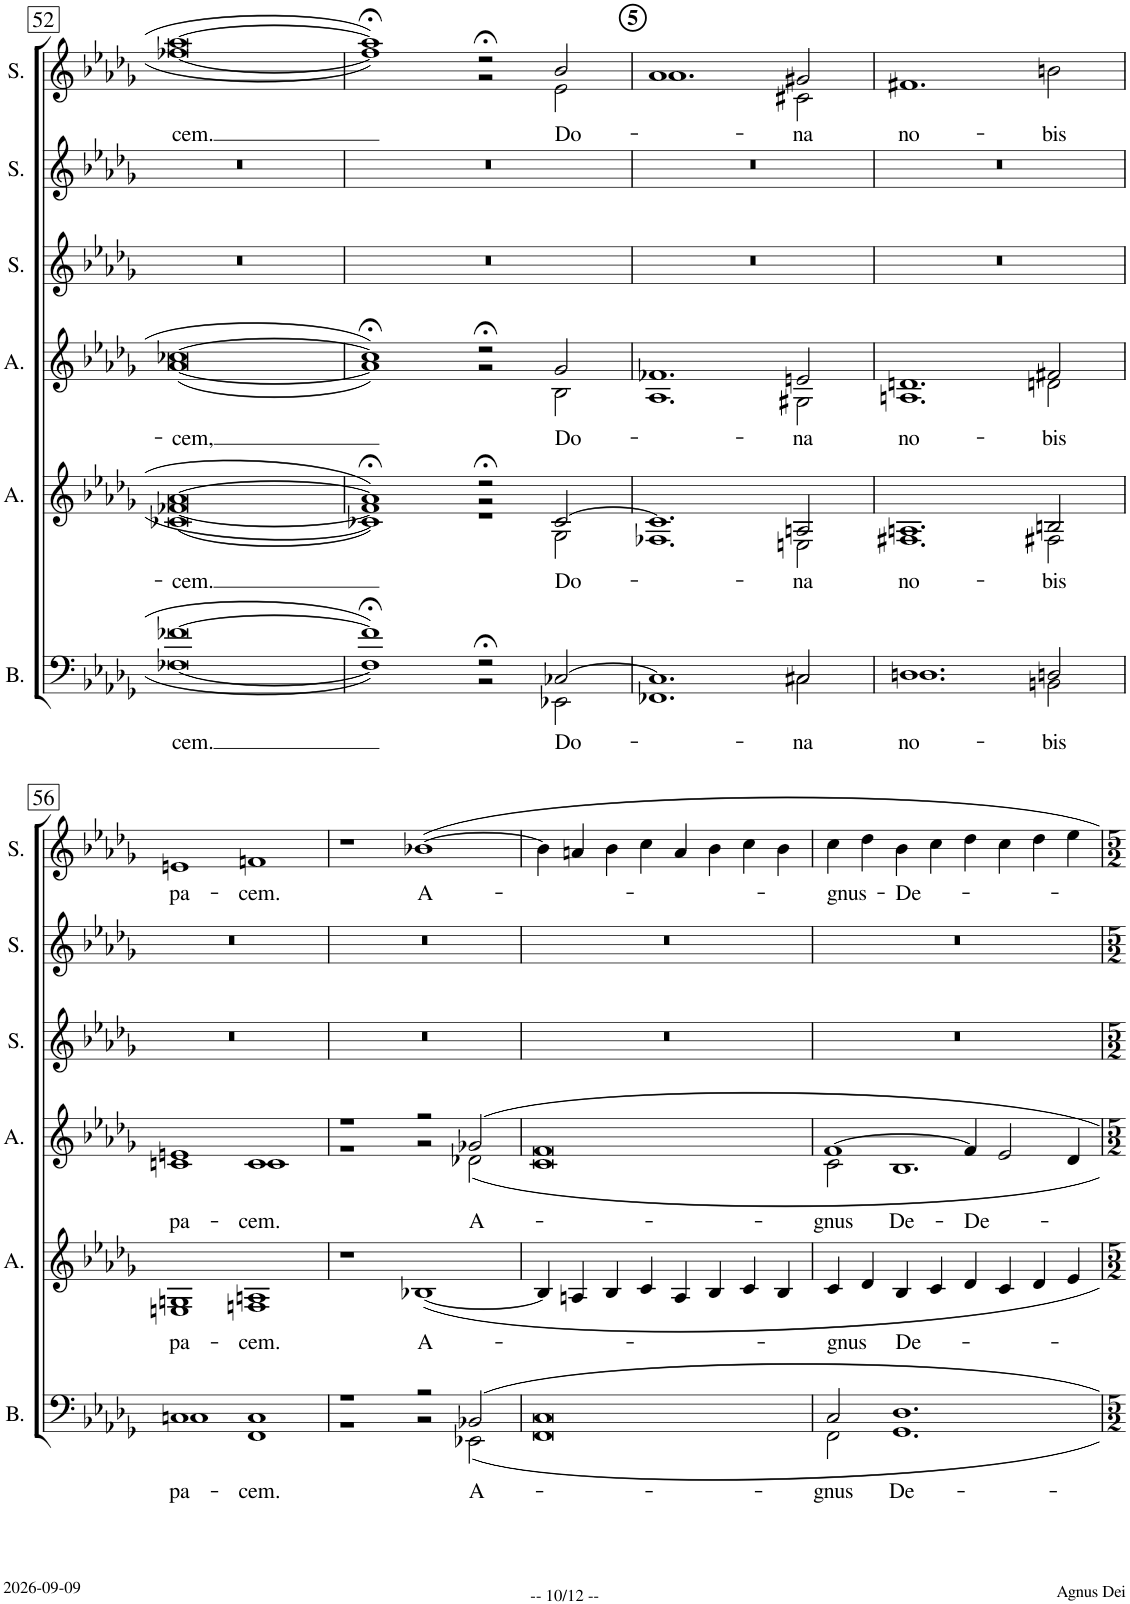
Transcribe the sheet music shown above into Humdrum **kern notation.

**kern	**text	**kern	**text	**kern	**text	**kern	**kern	**kern	**text
*part6	*part6	*part5	*part5	*part4	*part4	*part3	*part2	*part1	*part1
*staff6	*staff6	*staff5	*staff5	*staff4	*staff4	*staff3	*staff2	*staff1	*staff1
*I"Bass	*	*I"Alto	*	*I"Alto	*	*I"Soprano	*I"Soprano	*I"Soprano	*
*I'B.	*	*I'A.	*	*I'A.	*	*I'S.	*I'S.	*I'S.	*
!!LO:PB:g=z
*clefF4	*	*clefG2	*	*clefG2	*	*clefG2	*clefG2	*clefG2	*
*k[b-e-a-d-g-]	*	*k[b-e-a-d-g-]	*	*k[b-e-a-d-g-]	*	*k[b-e-a-d-g-]	*k[b-e-a-d-g-]	*k[b-e-a-d-g-]	*
*M4/2	*	*M4/2	*	*M4/2	*	*M4/2	*M4/2	*M4/2	*
=52	=52	=52	=52	=52	=52	=52	=52	=52	=52
!	!LO:LY:b	!	!LO:LY:b	!	!LO:LY:b	!	!	!	!LO:LY:b
*^	*	*^	*	*^	*	*	*	*^	*
*	*	*	*	*^	*	*	*	*	*	*	*	*	*
[0f-X	[0F-X	-cem.	[0a-	[0f-X	(0c-X	-cem.	[0cc-X	([0a-	-cem,	0r	0r	[0aa-	[0ff-X	cem.
=53	=53	=53	=53	=53	=53	=53	=53	=53	=53	=53	=53	=53	=53	=53
1f-;<]	1F-]	.	1a-;<]	1f-]	1c-X)	.	1cc-;<]	1a-])	.	0r	0r	1aa-;<]	1ff-]	.
2r;<	2r	.	2r;<	2r	1r	.	2r;<	2r	.	.	.	2r;<	2r	.
!	!	!LO:LY:b	!	!	!	!LO:LY:b	!	!	!LO:LY:b	!	!	!	!	!LO:LY:b
[2C-X/	2EE-X\	Do-	[2c-/	2G-\	.	Do-	2g-/	2B-\	Do-	.	.	2b-/	2e-\	Do-
*	*	*	*	*v	*v	*	*	*	*	*	*	*	*	*
!!LO:REH:place=s1:a:B:cj:enc=circle:fs=12:t=5	!!
=54	=54	=54	=54	=54	=54	=54	=54	=54	=54	=54	=54	=54	=54
1.C-]	1.FF-X	.	1.c-]	1.F-X	.	1.f-X	1.A-	.	0r	0r	1.a-	1.a-	.
!	!	!LO:LY:b	!	!	!LO:LY:b	!	!	!LO:LY:b	!	!	!	!	!LO:LY:b
2C#X/	2C#X\	-na	2An/	2En\	-na	2en/	2G#X\	-na	.	.	2g#X/	2c#X\	na
=55	=55	=55	=55	=55	=55	=55	=55	=55	=55	=55	=55	=55	=55
!	!	!LO:LY:b	!	!	!LO:LY:b	!	!	!LO:LY:b	!	!	!	!	!LO:LY:b
*	*	*	*	*	*	*	*	*	*	*	*v	*v	*
1.Dn	1.D	no-	1.An	1.F#X	no-	1.dn	1.An	no-	0r	0r	1.f#X	no-
!	!	!LO:LY:b	!	!	!LO:LY:b	!	!	!LO:LY:b	!	!	!	!LO:LY:b
2Dn/	2BBn\	-bis	2Bn/	2F#X\	-bis	2f#X/	2dn\	-bis	.	.	2bn\	-bis
!!LO:LB:g=z
=56	=56	=56	=56	=56	=56	=56	=56	=56	=56	=56	=56	=56
!	!	!LO:LY:b	!	!	!LO:LY:b	!	!	!LO:LY:b	!	!	!	!LO:LY:b
1Cn	1C	pa-	1Gn	1En	pa-	1en	1cn	pa-	0r	0r	1en	pa-
!	!	!LO:LY:b	!	!	!LO:LY:b	!	!	!LO:LY:b	!	!	!	!LO:LY:b
1C	1FF	-cem.	1An	1Fn	-cem.	1c	1c	-cem.	.	.	1fn	-cem.
*	*	*	*v	*v	*	*	*	*	*	*	*	*
=57	=57	=57	=57	=57	=57	=57	=57	=57	=57	=57	=57
1r	1r	.	1r	.	1r	1r	.	0r	0r	1r	.
!	!	!	!	!LO:LY:b	!	!	!	!	!	!	!LO:LY:b
2r	2r	.	[1B-X	A-	2r	2r	.	.	.	[1b-X	A-
!	!	!LO:LY:b	!	!	!	!	!LO:LY:b	!	!	!	!
2BB-X/	2EE-X\	A-	.	.	2g-X/	2d-X\	A-	.	.	.	.
=58	=58	=58	=58	=58	=58	=58	=58	=58	=58	=58	=58
0C	0FF	.	4B-/]	.	0f	0c	.	0r	0r	4b-\]	.
.	.	.	4An/	.	.	.	.	.	.	4an/	.
.	.	.	4B-/	.	.	.	.	.	.	4b-\	.
.	.	.	4c/	.	.	.	.	.	.	4cc\	.
.	.	.	4A/	.	.	.	.	.	.	4a/	.
.	.	.	4B-/	.	.	.	.	.	.	4b-\	.
.	.	.	4c/	.	.	.	.	.	.	4cc\	.
.	.	.	4B-/	.	.	.	.	.	.	4b-\	.
=59	=59	=59	=59	=59	=59	=59	=59	=59	=59	=59	=59
!	!	!LO:LY:b	!	!LO:LY:b	!	!	!LO:LY:b	!	!	!	!LO:LY:b
2C/	2FF\	-gnus	4c/	-gnus	[1f	2c\	-gnus	0r	0r	4cc\	-gnus-
.	.	.	4d-/	.	.	.	.	.	.	4dd-\	.
!	!	!LO:LY:b	!	!LO:LY:b	!	!	!LO:LY:b	!	!	!	!LO:LY:b
1.D-	1.GG-	De-	4B-/	De-	.	1.B-	De-	.	.	4b-\	-De-
.	.	.	4c/	.	.	.	.	.	.	4cc\	.
!	!	!	!	!	!	!	!LO:LY:b	!	!	!	!
.	.	.	4d-/	.	4f/]	.	De-	.	.	4dd-\	.
.	.	.	4c/	.	2e-/	.	.	.	.	4cc\	.
.	.	.	4d-/	.	.	.	.	.	.	4dd-\	.
.	.	.	4e-/	.	4d-/	.	.	.	.	4ee-\	.
*v	*v	*	*	*	*v	*v	*	*	*	*	*
=	=	=	=	=	=	=	=	=	=
*-	*-	*-	*-	*-	*-	*-	*-	*-	*-
